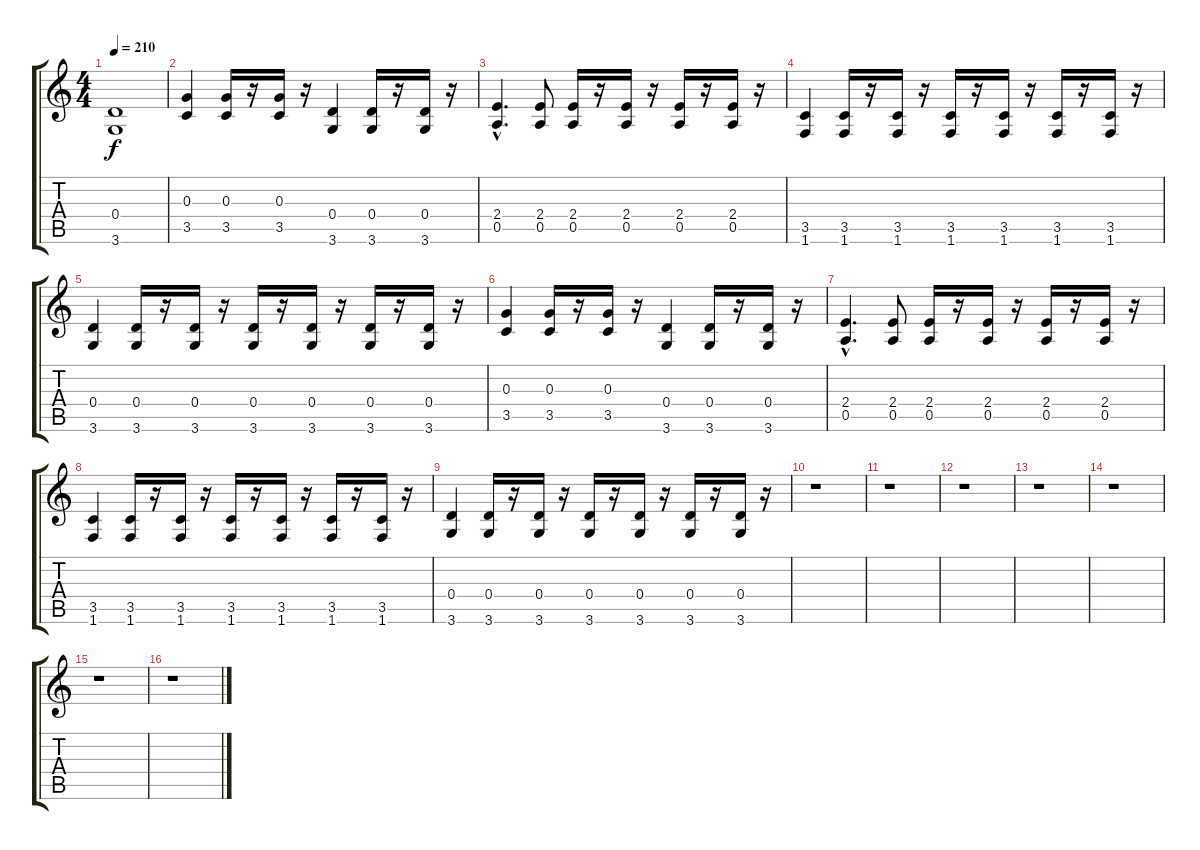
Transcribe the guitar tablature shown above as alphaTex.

\track "" {instrument distortionguitar}
\staff {score tabs}
\tuning (E4 B3 G3 D3 A2 E2) {hide}
\ts (4 4)
\tempo 210
\clef g2
\ks c
(0.4{t} 3.6{t}).1{dy f} |
(0.3 3.5).4 (0.3 3.5).16 r.16 (0.3 3.5).16 r.16 (0.4 3.6).4 (0.4 3.6).16 r.16 (0.4 3.6).16 r.16 |
(2.4{hac} 0.5{hac}).4{d} (2.4 0.5).8 (2.4 0.5).16 r.16 (2.4 0.5).16 r.16 (2.4 0.5).16 r.16 (2.4 0.5).16 r.16 |
(3.5 1.6).4 (3.5 1.6).16 r.16 (3.5 1.6).16 r.16 (3.5 1.6).16 r.16 (3.5 1.6).16 r.16 (3.5 1.6).16 r.16 (3.5 1.6).16 r.16 |
(0.4 3.6).4 (0.4 3.6).16 r.16 (0.4 3.6).16 r.16 (0.4 3.6).16 r.16 (0.4 3.6).16 r.16 (0.4 3.6).16 r.16 (0.4 3.6).16 r.16 |
(0.3 3.5).4 (0.3 3.5).16 r.16 (0.3 3.5).16 r.16 (0.4 3.6).4 (0.4 3.6).16 r.16 (0.4 3.6).16 r.16 |
(2.4{hac} 0.5{hac}).4{d} (2.4 0.5).8 (2.4 0.5).16 r.16 (2.4 0.5).16 r.16 (2.4 0.5).16 r.16 (2.4 0.5).16 r.16 |
(3.5 1.6).4 (3.5 1.6).16 r.16 (3.5 1.6).16 r.16 (3.5 1.6).16 r.16 (3.5 1.6).16 r.16 (3.5 1.6).16 r.16 (3.5 1.6).16 r.16 |
(0.4 3.6).4 (0.4 3.6).16 r.16 (0.4 3.6).16 r.16 (0.4 3.6).16 r.16 (0.4 3.6).16 r.16 (0.4 3.6).16 r.16 (0.4 3.6).16 r.16 |
r.1 |
r.1 |
r.1 |
r.1 |
r.1 |
r.1 |
r.1
